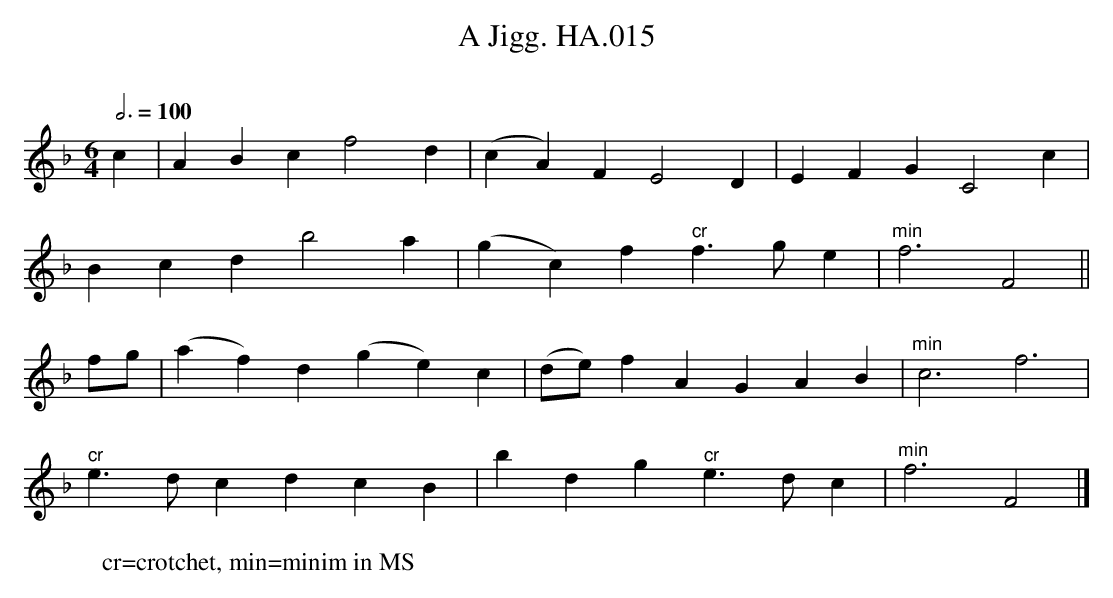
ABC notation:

X:1
T:Jigg. HA.015, A
M:6/4
L:1/4
Q:3/4=100
O:
K:F
c|ABc f2d|(cA)F E2D|EFG C2c|
Bcd b2a|(gc)f "^cr"f>ge|"^min"f3F2||
f/g/|(af)d (ge)c|(d/e/)fA GAB|"^min"c3f3|
"^cr"e>dc dcB|bdg "^cr"e>dc|"^min"f3F2|]
W:cr=crotchet, min=minim in MS
